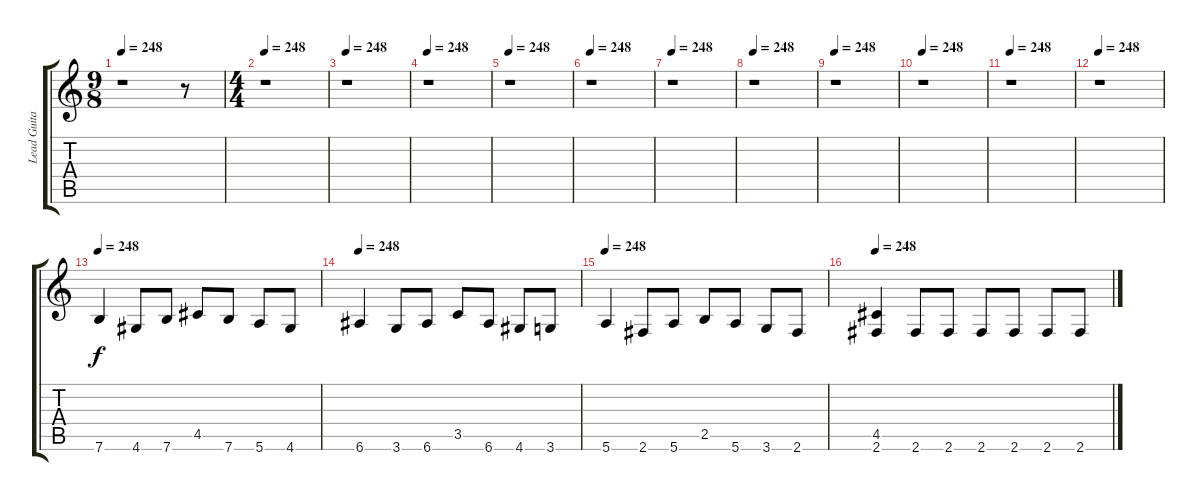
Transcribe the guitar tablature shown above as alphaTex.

\track ("Lead Guitar" "Lead Guita") {instrument distortionguitar}
\staff {score tabs}
\tuning (E4 B3 G3 D3 A2 E2) {hide}
\ts (9 8)
\tempo 248
\clef g2
\ks c
r.1{dy f} r.8 |
\ts (4 4)
\tempo 248
r.1 |
\tempo 248
r.1 |
\tempo 248
r.1 |
\tempo 248
r.1 |
\tempo 248
r.1 |
\tempo 248
r.1 |
\tempo 248
r.1 |
\tempo 248
r.1 |
\tempo 248
r.1 |
\tempo 248
r.1 |
\tempo 248
r.1 |
\tempo 248
7.6.4 4.6.8 7.6.8 4.5.8 7.6.8 5.6.8 4.6.8 |
\tempo 248
6.6.4 3.6.8 6.6.8 3.5.8 6.6.8 4.6.8 3.6.8 |
\tempo 248
5.6.4 2.6.8 5.6.8 2.5.8 5.6.8 3.6.8 2.6.8 |
\tempo 248
(4.5 2.6).4 2.6.8 2.6.8 2.6.8 2.6.8 2.6.8 2.6.8
